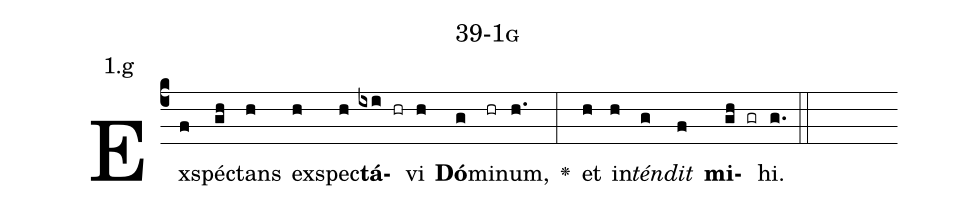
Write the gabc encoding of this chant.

name: 39-1g;
annotation: 1.g;
%%
(c4)Ex(f)spéc(gh)tans(h) ex(h)spec(h)<b>tá</b>(ixi hr)vi(h) <b>Dó</b>(g)mi(hr)num,(h.) <v>\greheightstar</v>(:) et(h) in(h)<i>tén</i>(g)<i>dit</i>(f) <b>mi</b>(gh gr)hi.(g.) (::)


%E(h) u(h) o(g) u(f) a(gh) e.(g.) (::)
